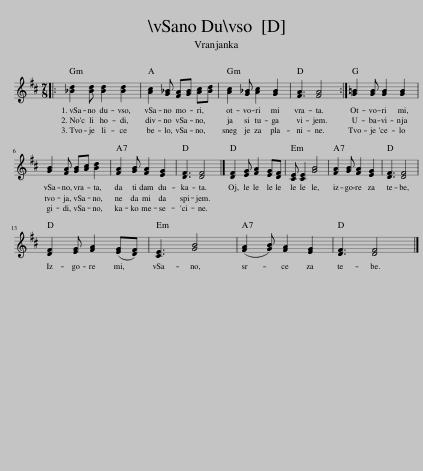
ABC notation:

X:1
L:1/8
M:7/8
I:linebreak $
K:D
V:1 treble
V:1
|: [_Bd]2 [Bd] [Bd]2 [Bd]2 | [Ac]2 [G_B] [FA][GB] [Ac][Bd] | [Ac]2 [G_B] [Ac]2 [GB]2 | [FA]3 [FA]4 :| [G=B]2 [GB] [GB]2 [GB]2 |$ %5
 [GB]2 [FA] [GB][Ac] [Bd]2 | [FA]2 [GB] [FA]2 [EG]2 | [DF]3 [DF]4 |] [DF]2 [EG] [FA]2 [EG][DF] | [CE] [CE]2 [GB]4 | %10
 [FA]2 [GB] [FA]2 [EG]2 | [DF]3 [DF]4 |$ [DF]2 [EG] [FA]2 ([EG][DF]) | [CE]3 [GB]4 | ([FA]2 [GB]) [FA]2 [EG]2 | %15
 [DF]3 [DF]4 |] %16
